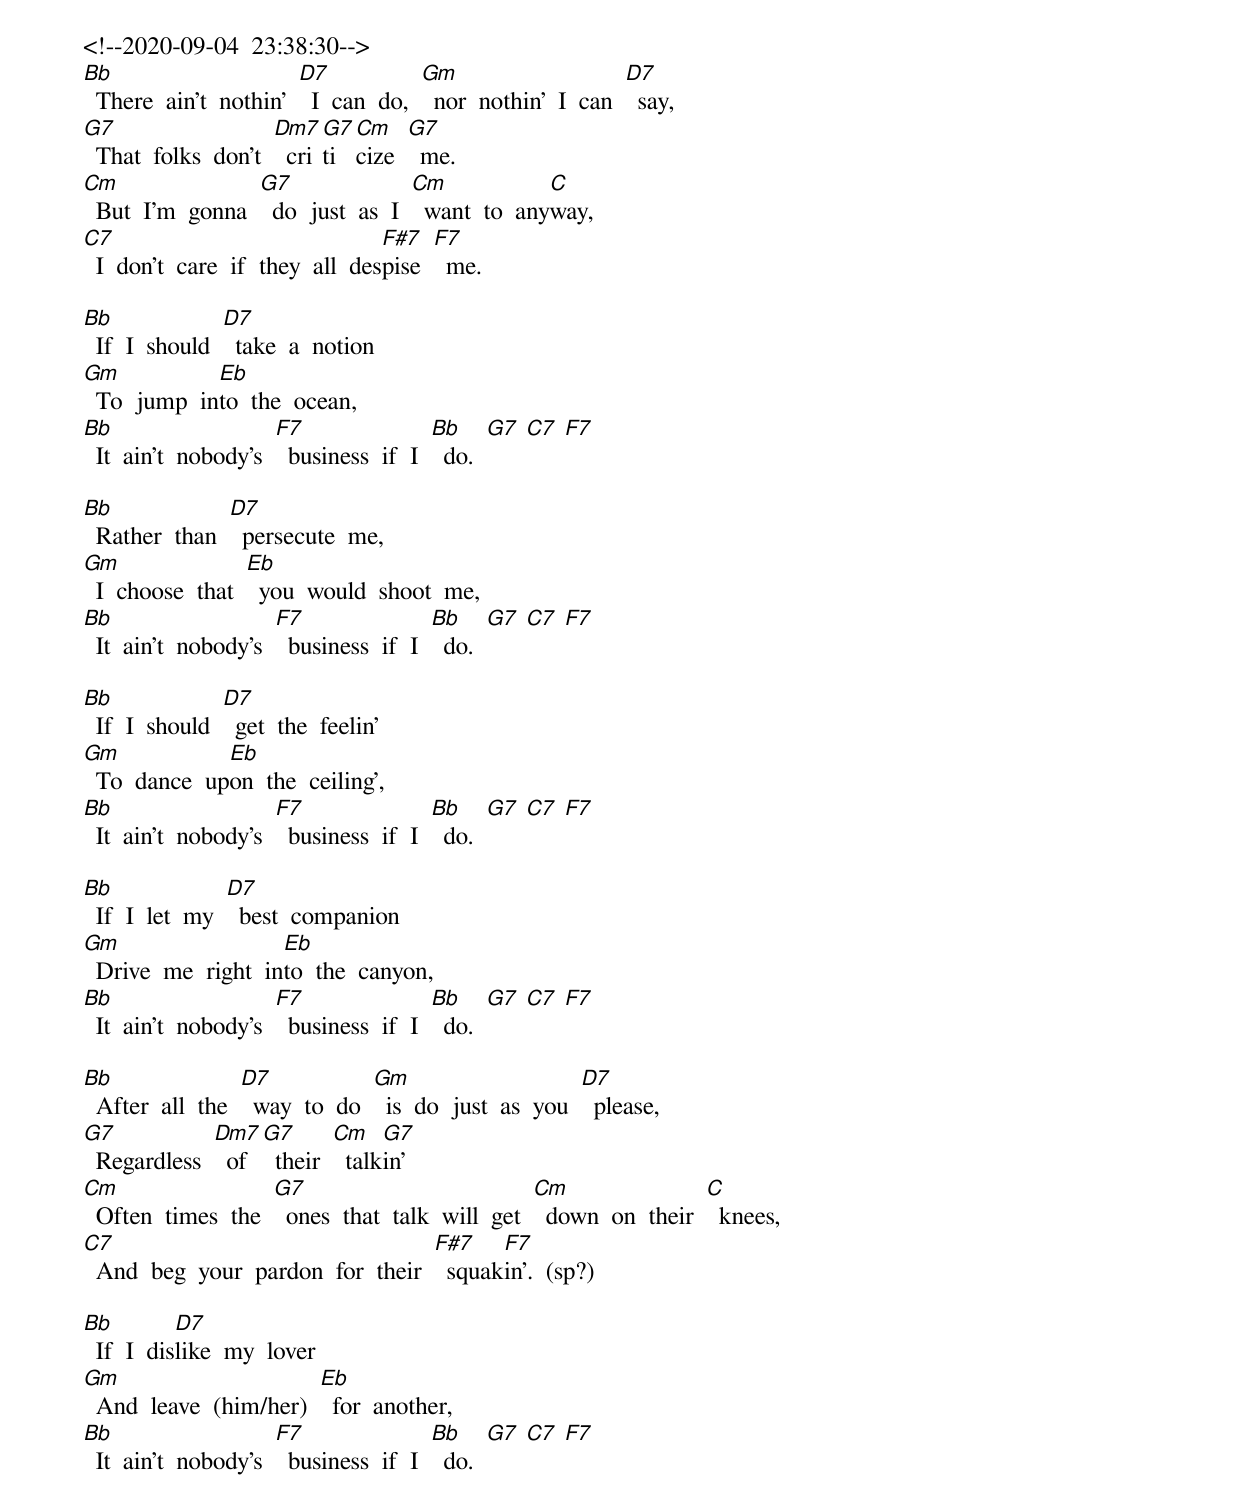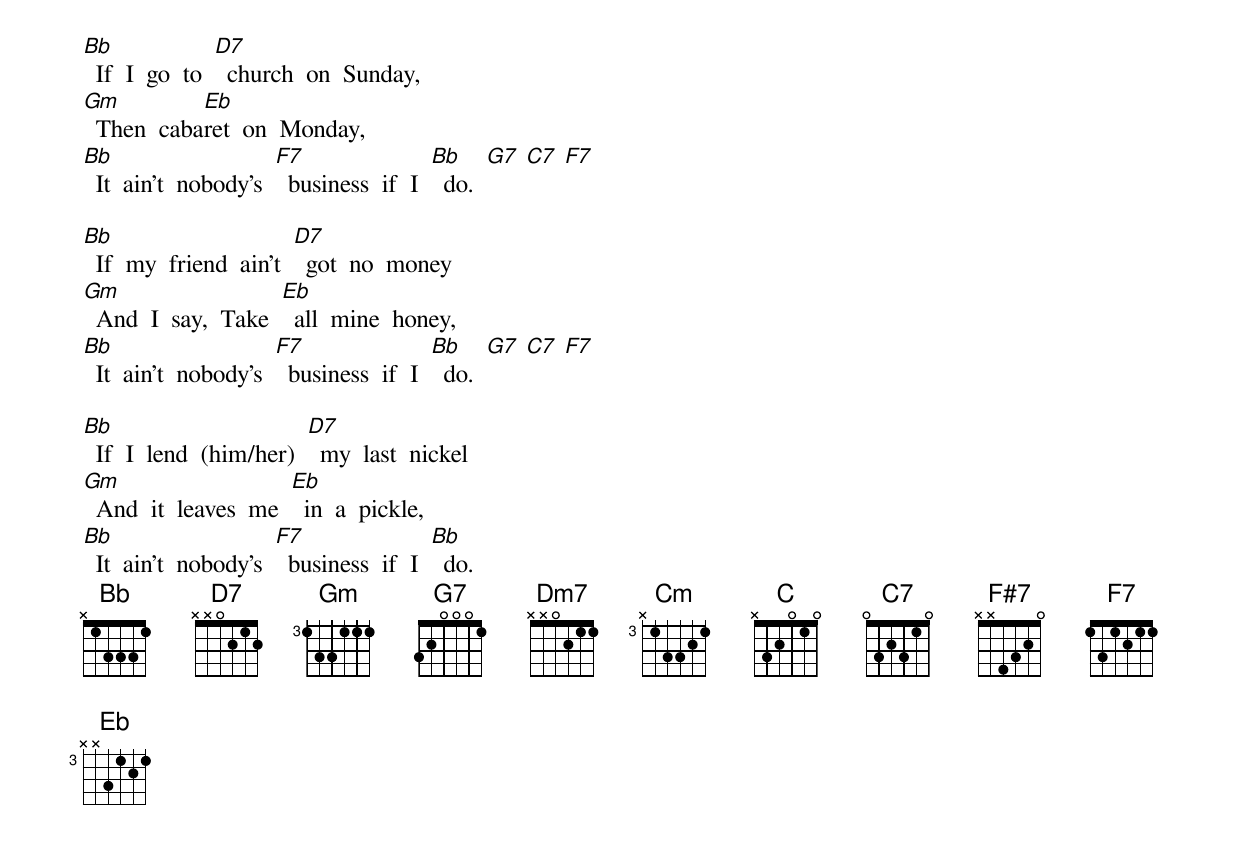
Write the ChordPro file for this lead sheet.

<!--2020-09-04 23:38:30-->
[Bb] There ain't nothin' [D7] I can do, [Gm] nor nothin' I can [D7] say,
[G7] That folks don't [Dm7] cri[G7]ti[Cm]cize [G7] me.
[Cm] But I'm gonna [G7] do just as I [Cm] want to any[C]way,
[C7] I don't care if they all des[F#7]pise [F7] me.

[Bb] If I should [D7] take a notion
[Gm] To jump in[Eb]to the ocean,
[Bb] It ain't nobody's [F7] business if I [Bb] do. [G7] [C7] [F7]

[Bb] Rather than [D7] persecute me,
[Gm] I choose that [Eb] you would shoot me,
[Bb] It ain't nobody's [F7] business if I [Bb] do. [G7] [C7] [F7]

[Bb] If I should [D7] get the feelin'
[Gm] To dance up[Eb]on the ceiling',
[Bb] It ain't nobody's [F7] business if I [Bb] do. [G7] [C7] [F7]

[Bb] If I let my [D7] best companion
[Gm] Drive me right in[Eb]to the canyon,
[Bb] It ain't nobody's [F7] business if I [Bb] do. [G7] [C7] [F7]

[Bb] After all the [D7] way to do [Gm] is do just as you [D7] please,
[G7] Regardless [Dm7] of [G7] their [Cm] talk[G7]in'
[Cm] Often times the [G7] ones that talk will get [Cm] down on their [C] knees,
[C7] And beg your pardon for their [F#7] squak[F7]in'. (sp?)

[Bb] If I dis[D7]like my lover
[Gm] And leave (him/her) [Eb] for another,
[Bb] It ain't nobody's [F7] business if I [Bb] do. [G7] [C7] [F7]

[Bb] If I go to [D7] church on Sunday,
[Gm] Then caba[Eb]ret on Monday,
[Bb] It ain't nobody's [F7] business if I [Bb] do. [G7] [C7] [F7]

[Bb] If my friend ain't [D7] got no money
[Gm] And I say, Take [Eb] all mine honey,
[Bb] It ain't nobody's [F7] business if I [Bb] do. [G7] [C7] [F7]

[Bb] If I lend (him/her) [D7] my last nickel
[Gm] And it leaves me [Eb] in a pickle,
[Bb] It ain't nobody's [F7] business if I [Bb] do.
